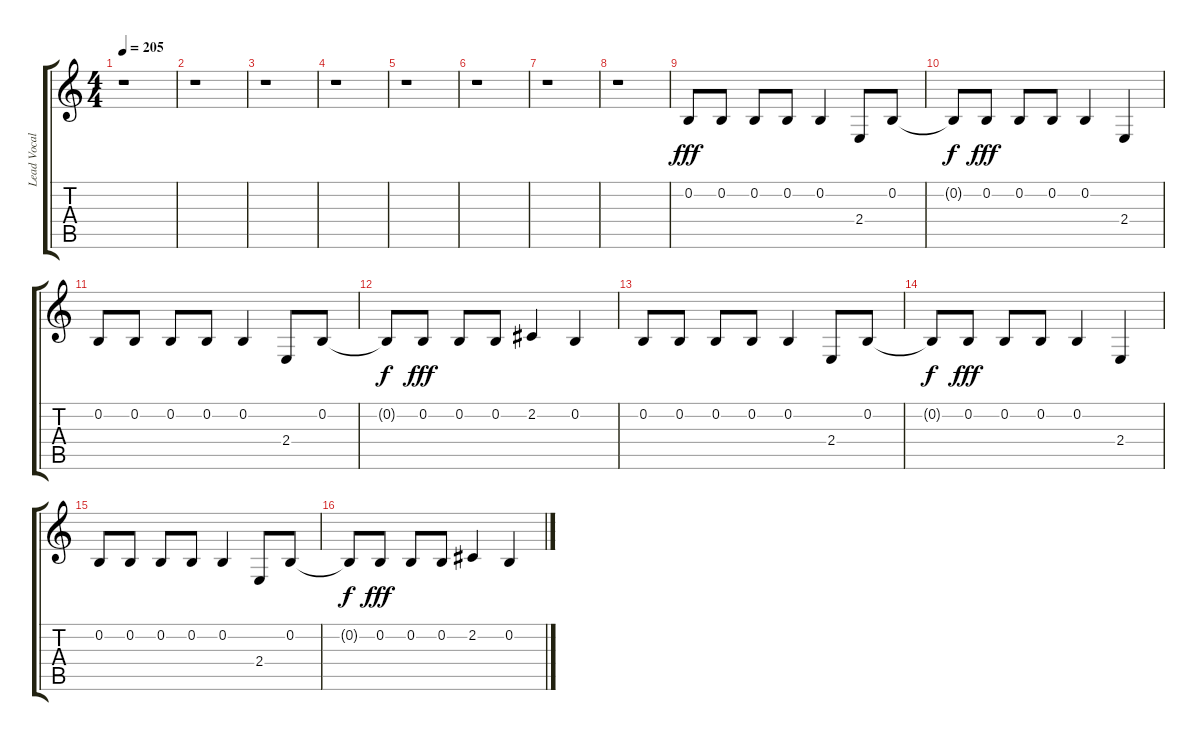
\track ("Lead Vocals" "Lead Vocal") {instrument oboe}
\staff {score tabs}
\tuning (E4 B3 G3 D3 A2 E2) {hide}
\ts (4 4)
\tempo 205
\clef g2
\ks c
r.1{dy fff} |
r.1 |
r.1 |
r.1 |
r.1 |
r.1 |
r.1 |
r.1 |
0.2.8 0.2.8 0.2.8 0.2.8 0.2.4 2.4.8 0.2.8 |
0.2{t}.8{dy f} 0.2.8{dy fff} 0.2.8 0.2.8 0.2.4 2.4.4 |
0.2.8 0.2.8 0.2.8 0.2.8 0.2.4 2.4.8 0.2.8 |
0.2{t}.8{dy f} 0.2.8{dy fff} 0.2.8 0.2.8 2.2.4 0.2.4 |
0.2.8 0.2.8 0.2.8 0.2.8 0.2.4 2.4.8 0.2.8 |
0.2{t}.8{dy f} 0.2.8{dy fff} 0.2.8 0.2.8 0.2.4 2.4.4 |
0.2.8 0.2.8 0.2.8 0.2.8 0.2.4 2.4.8 0.2.8 |
0.2{t}.8{dy f} 0.2.8{dy fff} 0.2.8 0.2.8 2.2.4 0.2.4
